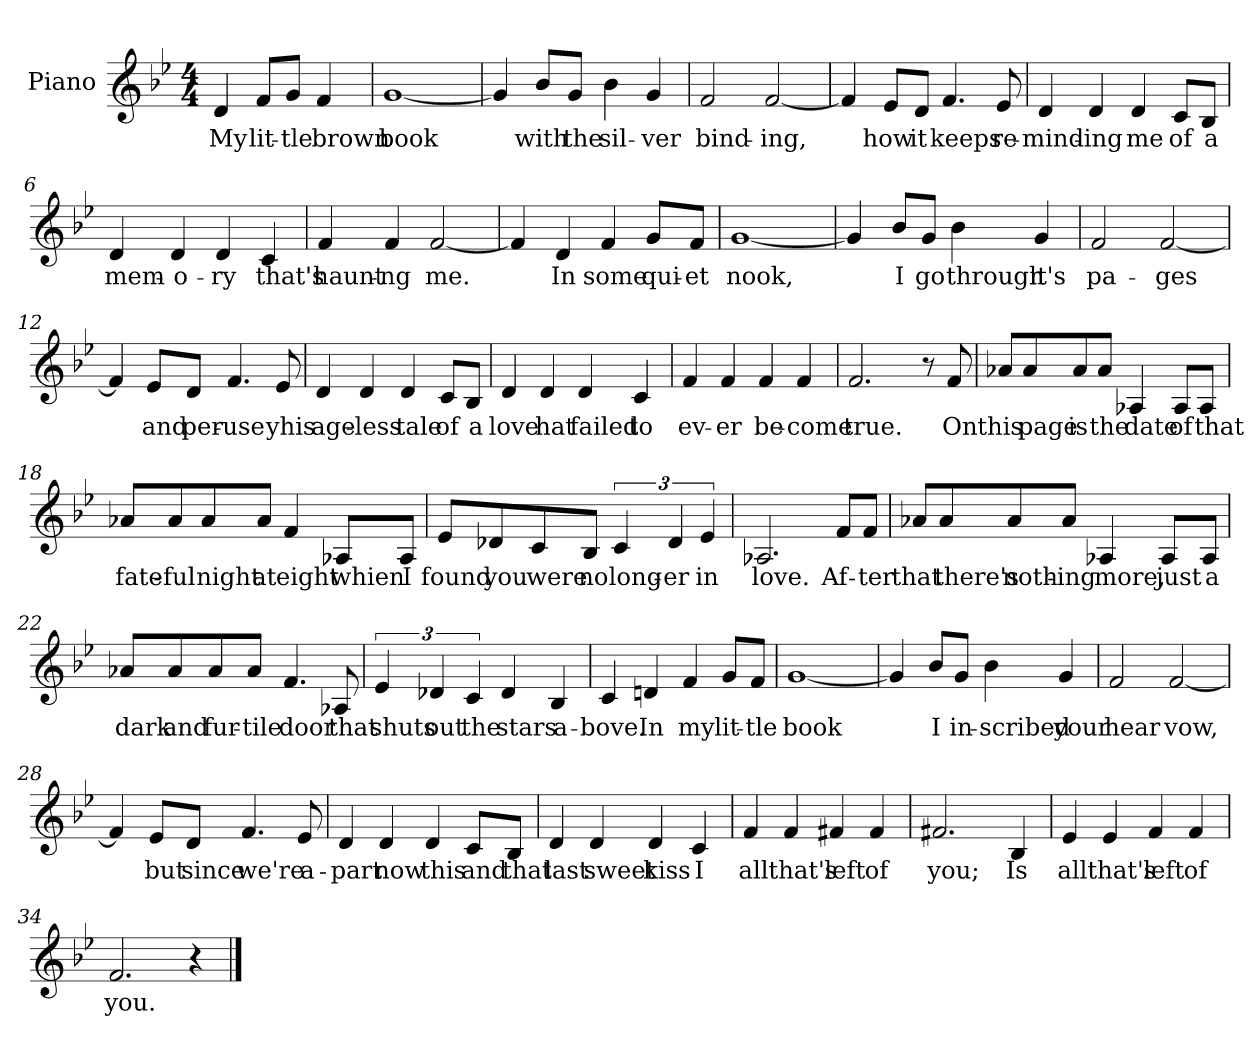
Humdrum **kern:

**kern	**text
*part1	*part1
*staff1	*staff1
*I"Piano	*
*I'Pno.	*
*clefG2	*
*k[b-e-]	*
*B-:	*
*M4/4	*
=	=
4d/	My
8f/L	lit-
8g/J	-tle
4f/	brown
=1	=1
[1g	book
=2	=2
4g/]	.
8b-/L	with
8g/J	the
4b-\	sil-
4g/	-ver
=3	=3
2f/	bind-
[2f/	-ing,
!!LO:LB:g=z
=4	=4
4f/]	.
8e-/L	how
8d/J	it
4.f/	keeps
8e-/	re-
=5	=5
4d/	-mind-
4d/	-ing
4d/	me
8c/L	of
8B-/J	a
=6	=6
4d/	mem-
4d/	-o-
4d/	-ry
4c/	that's
=7	=7
4f/	haunt-
4f/	-ng
[2f/	me.
!!LO:LB:g=z
=8	=8
4f/]	.
4d/	In
4f/	some
8g/L	qui-
8f/J	-et
=9	=9
[1g	nook,
=10	=10
4g/]	.
8b-/L	I
8g/J	go
4b-\	through
4g/	it's
=11	=11
2f/	pa-
[2f/	-ges
!!LO:LB:g=z
=12	=12
4f/]	.
8e-/L	and
8d/J	per-
4.f/	-use
8e-/	yhis
=13	=13
4d/	age-
4d/	-less
4d/	tale
8c/L	of
8B-/J	a
=14	=14
4d/	love
4d/	hat
4d/	failed
4c/	to
=15	=15
4f/	ev-
4f/	-er
4f/	be-
4f/	-come
!!LO:LB:g=z
=16	=16
2.f/	true.
8r	.
8f/	On
=17	=17
8a-X/L	this
8a-/	page
8a-/	is
8a-/J	the
4A-X/	date
8A-/L	of
8A-/J	that
=18	=18
8a-X/L	fate-
8a-/	-ful
8a-/	night
8a-/J	at
4f/	eight
8A-X/L	whien
8A-/J	I
!!LO:LB:g=z
=19	=19
8e-/L	found
8d-X/	you
8c/	were
8B-/J	no
6c/	long-
6d-/	-er
6e-/	in
=20	=20
2.A-X/	love.
8f/L	Af-
8f/J	-ter
=21	=21
8a-X/L	that
8a-/	there's
8a-/	noth-
8a-/J	-ing
4A-X/	more,
8A-/L	just
8A-/J	a
!!LO:LB:g=z
=22	=22
8a-X/L	dark
8a-/	and
8a-/	fur-
8a-/J	-tile
4.f/	door
8A-X/	that
=23	=23
6e-/	shuts
6d-X/	out
6c/	the
4d-/	stars
4B-/	a-
=24	=24
4c/	-bove.
4dn/	In
4f/	my
8g/L	lit-
8f/J	-tle
!!LO:LB:g=z
=25	=25
[1g	book
=26	=26
4g/]	.
8b-/L	I
8g/J	in-
4b-\	-scribed
4g/	your
=27	=27
2f/	hear
[2f/	vow,
=28	=28
4f/]	.
8e-/L	but
8d/J	since
4.f/	we're
8e-/	a-
!!LO:PB:g=z
=29	=29
4d/	-part
4d/	now
4d/	this
8c/L	and
8B-/J	that
=30	=30
4d/	last
4d/	sweet
4d/	kiss
4c/	I
=31	=31
4f/	all
4f/	that's
4f#X/	left
4f#/	of
!!LO:LB:g=z
=32	=32
2.f#X/	you;
4B-/	Is
=33	=33
4e-/	all
4e-/	that's
4f/	left
4f/	of
=34	=34
2.f/	you.
4r	.
==	==
*-	*-
